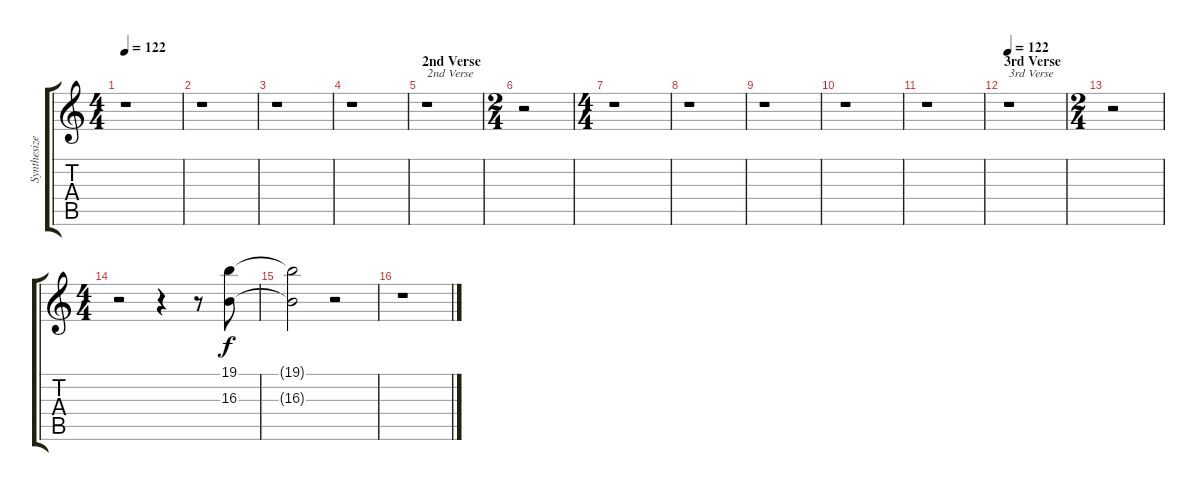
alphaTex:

\track ("Synthesizer 2" "Synthesize") {instrument lead2sawtooth}
\staff {score tabs}
\tuning (E4 B3 G3 D3 A2 E2) {hide}
\ts (4 4)
\tempo 122
\clef g2
\ks c
r.1{dy f} |
r.1 |
r.1 |
r.1 |
\section ("" "2nd Verse")
r.1{txt "2nd Verse"} |
\ts (2 4)
r.2 |
\ts (4 4)
r.1 |
r.1 |
r.1 |
r.1 |
r.1 |
\section ("" "3rd Verse")
\tempo 122
r.1{txt "3rd Verse"} |
\ts (2 4)
r.2 |
\ts (4 4)
r.2 r.4 r.8 (19.1 16.3).8 |
(19.1{t} 16.3{t}).2 r.2 |
r.1
